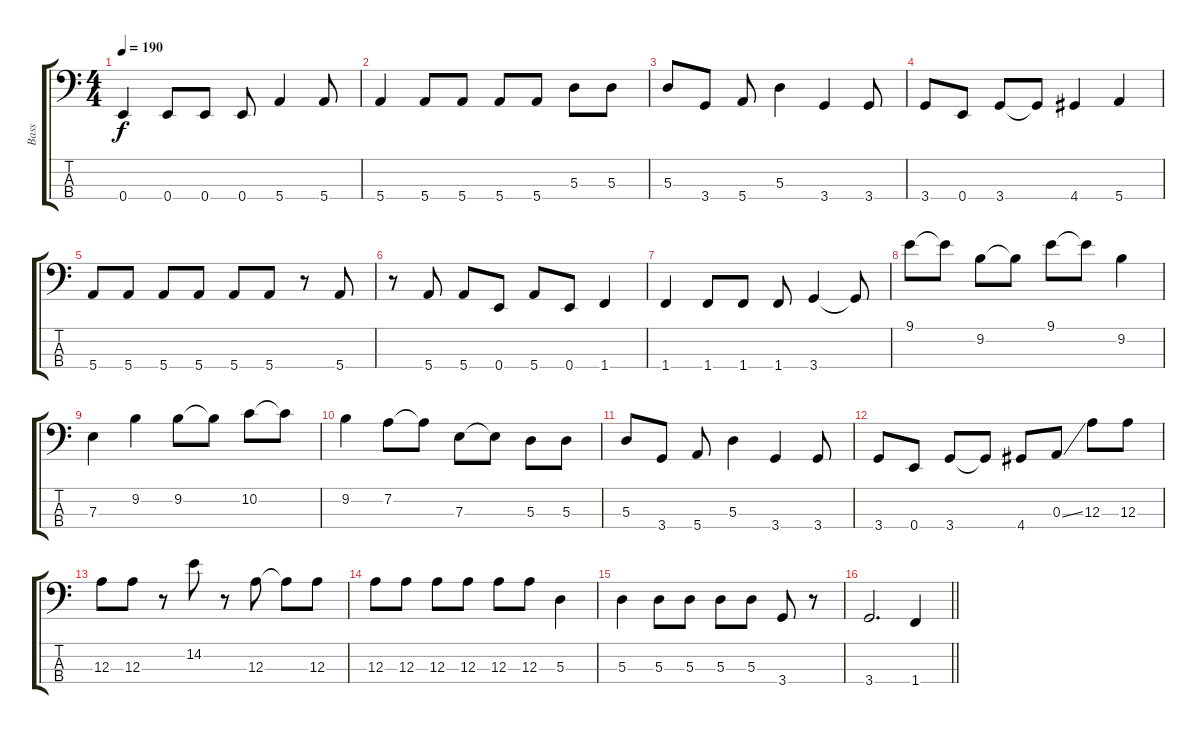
\track ("Bass" "Bass") {instrument electricbassfinger}
\staff {score tabs}
\tuning (G2 D2 A1 E1) {hide}
\ts (4 4)
\tempo 190
\clef f4
\ks c
0.4.4{dy f} 0.4.8 0.4.8 0.4.8 5.4.4 5.4.8 |
5.4.4 5.4.8 5.4.8 5.4.8 5.4.8 5.3.8 5.3.8 |
5.3.8 3.4.8 5.4.8 5.3.4 3.4.4 3.4.8 |
3.4.8 0.4.8 3.4.8 3.4{t}.8 4.4.4 5.4.4 |
5.4.8 5.4.8 5.4.8 5.4.8 5.4.8 5.4.8 r.8 5.4.8 |
r.8 5.4.8 5.4.8 0.4.8 5.4.8 0.4.8 1.4.4 |
1.4.4 1.4.8 1.4.8 1.4.8 3.4.4 3.4{t}.8 |
9.1.8 9.1{t}.8 9.2.8 9.2{t}.8 9.1.8 9.1{t}.8 9.2.4 |
7.3.4 9.2.4 9.2.8 9.2{t}.8 10.2.8 10.2{t}.8 |
9.2.4 7.2.8 7.2{t}.8 7.3.8 7.3{t}.8 5.3.8 5.3.8 |
5.3.8 3.4.8 5.4.8 5.3.4 3.4.4 3.4.8 |
3.4.8 0.4.8 3.4.8 3.4{t}.8 4.4.8 0.3{ss}.8 12.3.8 12.3.8 |
12.3.8 12.3.8 r.8 14.2.8 r.8 12.3.8 12.3{t}.8 12.3.8 |
12.3.8 12.3.8 12.3.8 12.3.8 12.3.8 12.3.8 5.3.4 |
5.3.4 5.3.8 5.3.8 5.3.8 5.3.8 3.4.8 r.8 |
\barLineRight lightlight
3.4.2{d} 1.4.4
